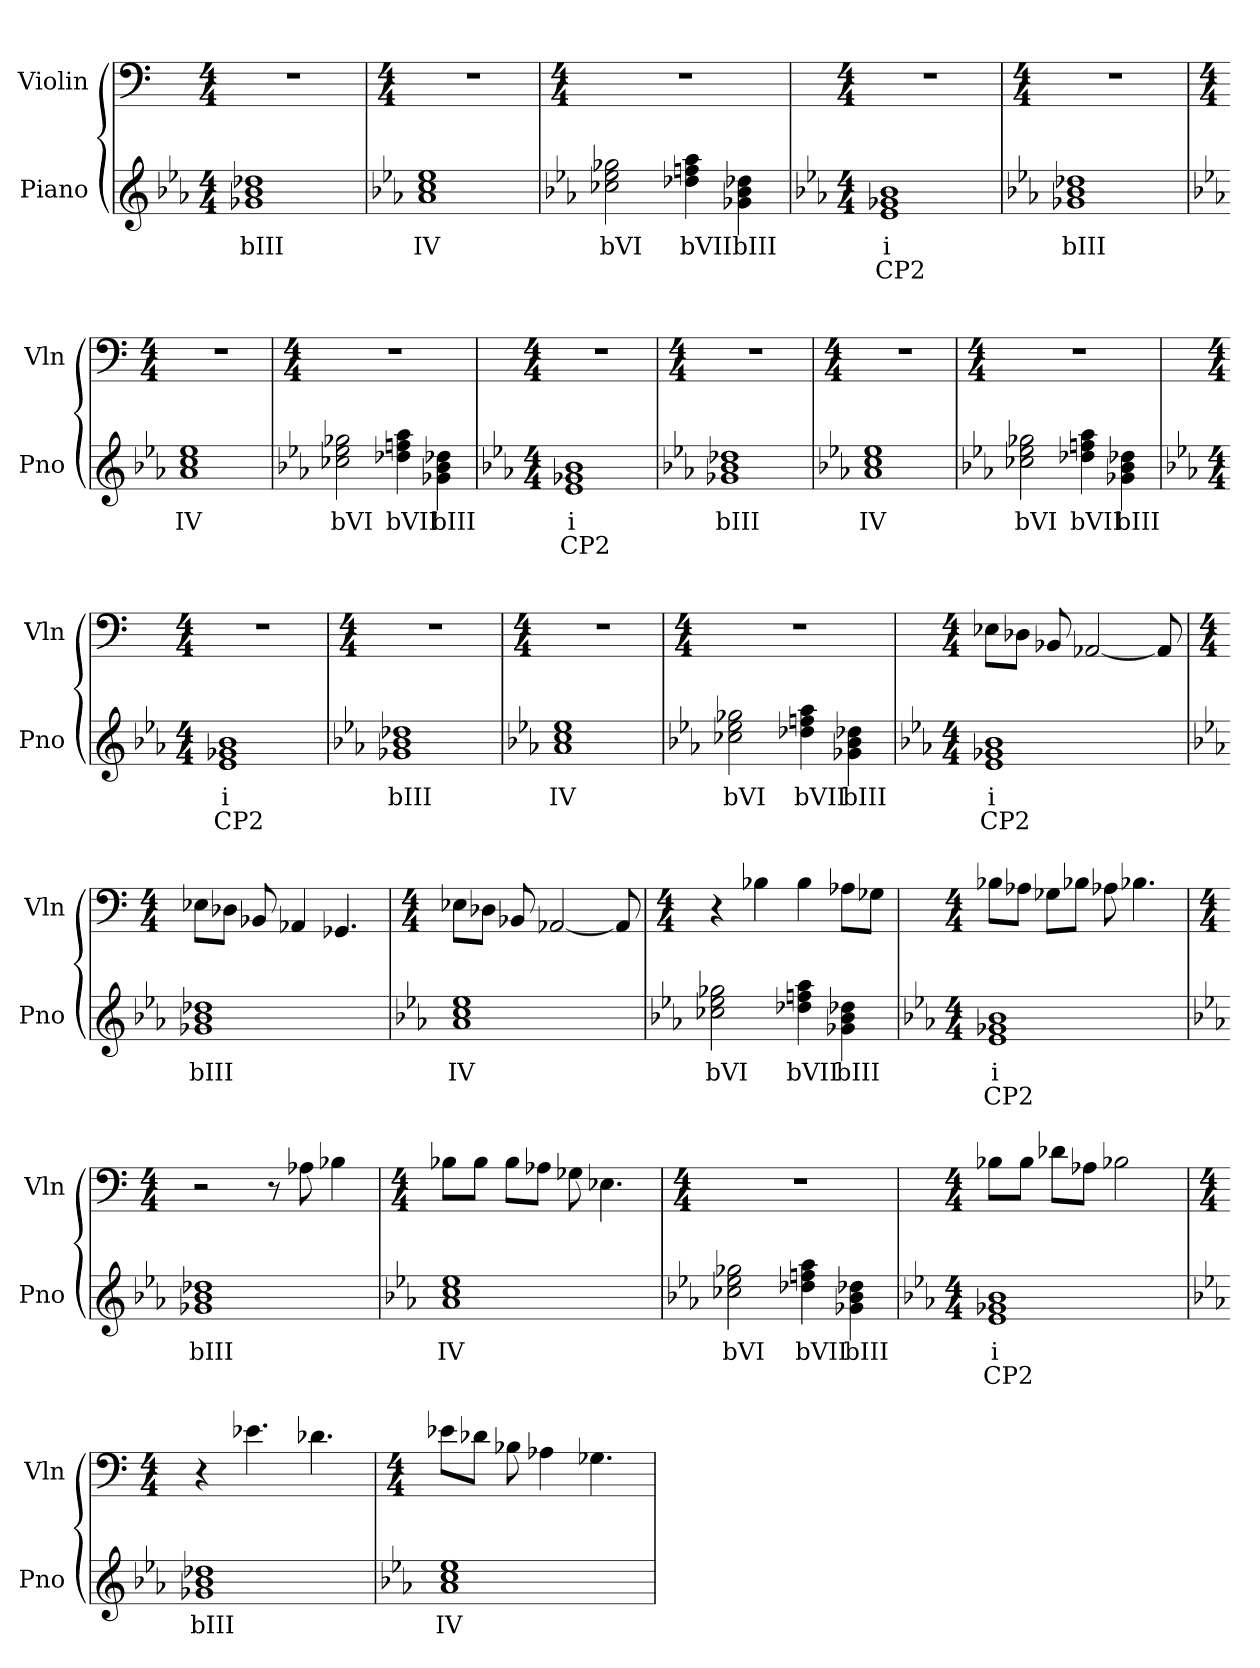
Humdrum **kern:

**kern	**text	**text	**kern
*part2	*part2	*part2	*part1
*staff2	*staff2	*staff2	*staff1
*I"Piano	*	*	*I"Violin
*I'Pno	*	*	*I'Vln
*k[b-e-a-]	*	*	*
*E-:	*	*	*
*M4/4	*	*	*M4/4
=	=	=	=
1g-X 1b- 1dd-X	bIII	.	1r
=	=	=	=
*k[b-e-a-]	*	*	*
*E-:	*	*	*
*	*	*	*M4/4
1a- 1cc 1ee-	IV	.	1r
=	=	=	=
*k[b-e-a-]	*	*	*
*E-:	*	*	*
*	*	*	*M4/4
2cc-X 2ee- 2gg-X	bVI	.	1r
4dd-X 4ffn 4aa-	bVII	.	.
4g-X 4b- 4dd-X	bIII	.	.
=	=	=	=
*k[b-e-a-]	*	*	*
*E-:	*	*	*
*M4/4	*	*	*M4/4
1e- 1g-X 1b-	i	CP2	1r
=	=	=	=
*k[b-e-a-]	*	*	*
*E-:	*	*	*
*	*	*	*M4/4
1g-X 1b- 1dd-X	bIII	.	1r
=	=	=	=
*k[b-e-a-]	*	*	*
*E-:	*	*	*
*	*	*	*M4/4
1a- 1cc 1ee-	IV	.	1r
=	=	=	=
*k[b-e-a-]	*	*	*
*E-:	*	*	*
*	*	*	*M4/4
2cc-X 2ee- 2gg-X	bVI	.	1r
4dd-X 4ffn 4aa-	bVII	.	.
4g-X 4b- 4dd-X	bIII	.	.
=	=	=	=
*k[b-e-a-]	*	*	*
*E-:	*	*	*
*M4/4	*	*	*M4/4
1e- 1g-X 1b-	i	CP2	1r
=	=	=	=
*k[b-e-a-]	*	*	*
*E-:	*	*	*
*	*	*	*M4/4
1g-X 1b- 1dd-X	bIII	.	1r
=	=	=	=
*k[b-e-a-]	*	*	*
*E-:	*	*	*
*	*	*	*M4/4
1a- 1cc 1ee-	IV	.	1r
=	=	=	=
*k[b-e-a-]	*	*	*
*E-:	*	*	*
*	*	*	*M4/4
2cc-X 2ee- 2gg-X	bVI	.	1r
4dd-X 4ffn 4aa-	bVII	.	.
4g-X 4b- 4dd-X	bIII	.	.
=	=	=	=
*k[b-e-a-]	*	*	*
*E-:	*	*	*
*M4/4	*	*	*M4/4
1e- 1g-X 1b-	i	CP2	1r
=	=	=	=
*k[b-e-a-]	*	*	*
*E-:	*	*	*
*	*	*	*M4/4
1g-X 1b- 1dd-X	bIII	.	1r
=	=	=	=
*k[b-e-a-]	*	*	*
*E-:	*	*	*
*	*	*	*M4/4
1a- 1cc 1ee-	IV	.	1r
=	=	=	=
*k[b-e-a-]	*	*	*
*E-:	*	*	*
*	*	*	*M4/4
2cc-X 2ee- 2gg-X	bVI	.	1r
4dd-X 4ffn 4aa-	bVII	.	.
4g-X 4b- 4dd-X	bIII	.	.
=	=	=	=
*k[b-e-a-]	*	*	*
*E-:	*	*	*
*M4/4	*	*	*M4/4
1e- 1g-X 1b-	i	CP2	8E-XL
.	.	.	8D-XJ
.	.	.	8BB-X
.	.	.	[2AA-X
.	.	.	8AA-]
=	=	=	=
*k[b-e-a-]	*	*	*
*E-:	*	*	*
*	*	*	*M4/4
1g-X 1b- 1dd-X	bIII	.	8E-XL
.	.	.	8D-XJ
.	.	.	8BB-X
.	.	.	4AA-X
.	.	.	4.GG-X
=	=	=	=
*k[b-e-a-]	*	*	*
*E-:	*	*	*
*	*	*	*M4/4
1a- 1cc 1ee-	IV	.	8E-XL
.	.	.	8D-XJ
.	.	.	8BB-X
.	.	.	[2AA-X
.	.	.	8AA-]
=	=	=	=
*k[b-e-a-]	*	*	*
*E-:	*	*	*
*	*	*	*M4/4
2cc-X 2ee- 2gg-X	bVI	.	4r
.	.	.	4B-X
4dd-X 4ffn 4aa-	bVII	.	4B-
4g-X 4b- 4dd-X	bIII	.	8A-XL
.	.	.	8G-XJ
=	=	=	=
*k[b-e-a-]	*	*	*
*E-:	*	*	*
*M4/4	*	*	*M4/4
1e- 1g-X 1b-	i	CP2	8B-XL
.	.	.	8A-XJ
.	.	.	8G-XL
.	.	.	8B-XJ
.	.	.	8A-X
.	.	.	4.B-X
=	=	=	=
*k[b-e-a-]	*	*	*
*E-:	*	*	*
*	*	*	*M4/4
1g-X 1b- 1dd-X	bIII	.	2r
.	.	.	8r
.	.	.	8A-X
.	.	.	4B-X
=	=	=	=
*k[b-e-a-]	*	*	*
*E-:	*	*	*
*	*	*	*M4/4
1a- 1cc 1ee-	IV	.	8B-XL
.	.	.	8B-J
.	.	.	8B-L
.	.	.	8A-XJ
.	.	.	8G-X
.	.	.	4.E-X
=	=	=	=
*k[b-e-a-]	*	*	*
*E-:	*	*	*
*	*	*	*M4/4
2cc-X 2ee- 2gg-X	bVI	.	1r
4dd-X 4ffn 4aa-	bVII	.	.
4g-X 4b- 4dd-X	bIII	.	.
=	=	=	=
*k[b-e-a-]	*	*	*
*E-:	*	*	*
*M4/4	*	*	*M4/4
1e- 1g-X 1b-	i	CP2	8B-XL
.	.	.	8B-J
.	.	.	8d-XL
.	.	.	8A-XJ
.	.	.	2B-X
=	=	=	=
*k[b-e-a-]	*	*	*
*E-:	*	*	*
*	*	*	*M4/4
1g-X 1b- 1dd-X	bIII	.	4r
.	.	.	4.e-X
.	.	.	4.d-X
=	=	=	=
*k[b-e-a-]	*	*	*
*E-:	*	*	*
*	*	*	*M4/4
1a- 1cc 1ee-	IV	.	8e-XL
.	.	.	8d-XJ
.	.	.	8B-X
.	.	.	4A-X
.	.	.	4.G-X
=	=	=	=
*-	*-	*-	*-
